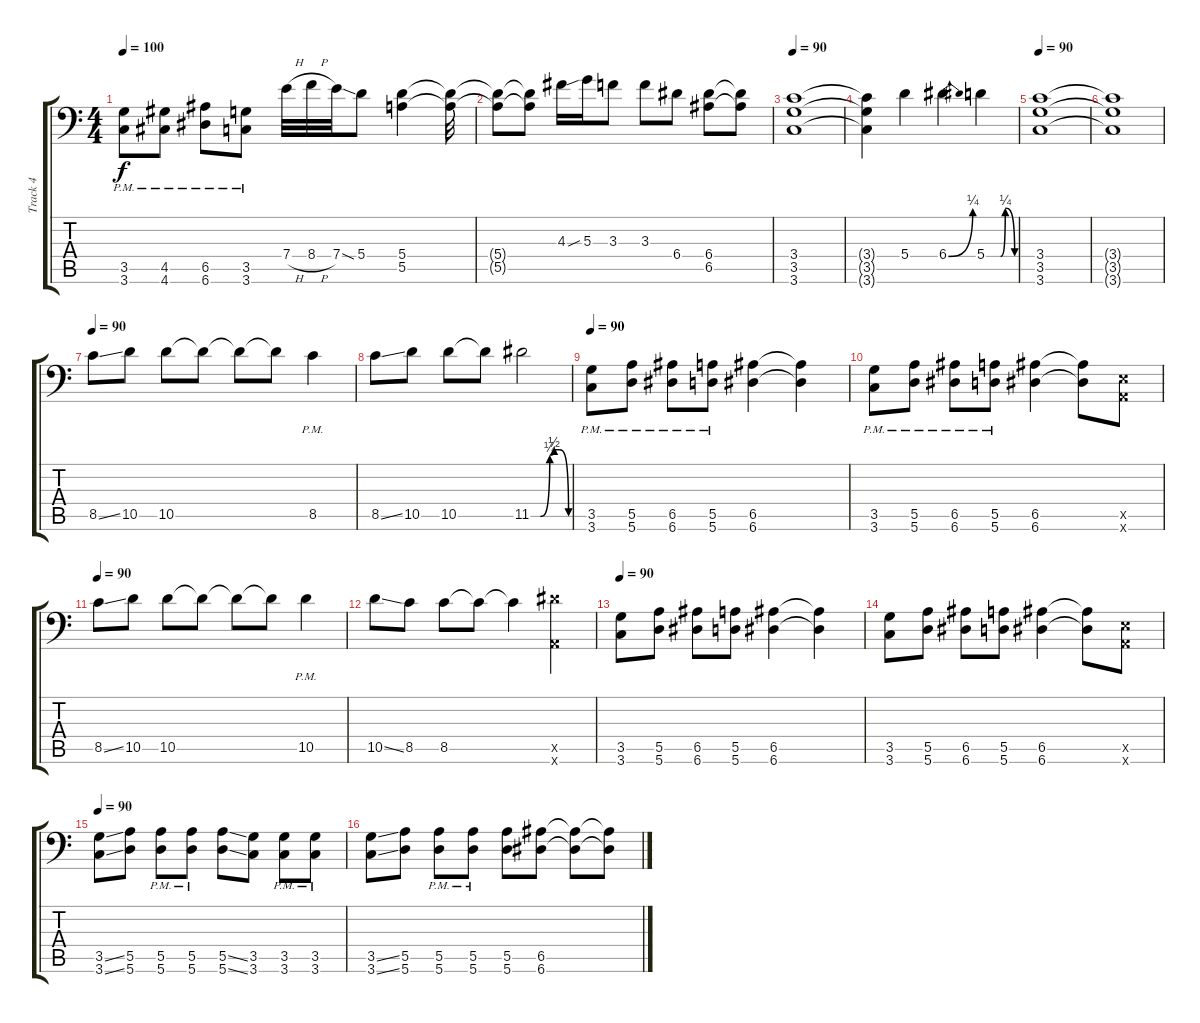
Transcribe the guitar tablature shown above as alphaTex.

\track ("Track 4" "Track 4") {instrument overdrivenguitar}
\staff {score tabs}
\tuning (B3 Gb3 D3 A2 E2 A1) {hide}
\ts (4 4)
\tempo 100
\clef f4
\ks c
(3.5{pm} 3.6{pm}).8{dy f} (4.5{pm} 4.6{pm}).8 (6.5{pm} 6.6{pm}).8 (3.5{pm} 3.6{pm}).8 7.4{h}.32 8.4{h}.32 7.4{sod}.32 5.4.8 (5.4 5.5).4 (5.4{t} 5.5{t}).32 |
(5.4{t} 5.5{t}).8 (5.4{t} 5.5{t}).8 4.3.16 5.3{sib}.16 3.3.8 3.3.8 6.4.8 (6.4 6.5).8 (6.4{t} 6.5{t}).8 |
\tempo 90
(3.4 3.5 3.6).1 |
(3.4{t} 3.5{t} 3.6{t}).4 5.4.4 6.4{be (bend 0 0 60 1)}.4 5.4{be (custom 0 0 15 0 20 0 24 0 30 0 40 1 60 0)}.4 |
\tempo 90
(3.4 3.5 3.6).1 |
(3.4{t} 3.5{t} 3.6{t}).1 |
\tempo 90
8.5{ss}.8 10.5.8 10.5.8 10.5{t}.8 10.5{t}.8 10.5{t}.8 8.5{pm}.4 |
8.5{ss}.8 10.5.8 10.5.8 10.5{t}.8 11.5{be (custom 0 0 15 0 30 1 37 2 40 2 43 2 45 2 60 0)}.2 |
\tempo 90
(3.5{pm} 3.6{pm}).8 (5.5{pm} 5.6{pm}).8 (6.5{pm} 6.6{pm}).8 (5.5{pm} 5.6{pm}).8 (6.5 6.6).4 (6.5{t} 6.6{t}).4 |
(3.5{pm} 3.6{pm}).8 (5.5{pm} 5.6{pm}).8 (6.5{pm} 6.6{pm}).8 (5.5{pm} 5.6{pm}).8 (6.5 6.6).4 (6.5{t} 6.6{t}).8 (0.5{x} 0.6{x}).8 |
\tempo 90
8.5{ss}.8 10.5.8 10.5.8 10.5{t}.8 10.5{t}.8 10.5{t}.8 10.5{pm}.4 |
10.5{ss}.8 8.5.8 8.5.8 8.5{t}.8 8.5{t}.4 (11.5{x} 0.6{x}).4 |
\tempo 90
(3.5 3.6).8 (5.5 5.6).8 (6.5 6.6).8 (5.5 5.6).8 (6.5 6.6).4 (6.5{t} 6.6{t}).4 |
(3.5 3.6).8 (5.5 5.6).8 (6.5 6.6).8 (5.5 5.6).8 (6.5 6.6).4 (6.5{t} 6.6{t}).8 (0.5{x} 0.6{x}).8 |
\tempo 90
(3.5{ss} 3.6{ss}).8 (5.5 5.6).8 (5.5{pm} 5.6{pm}).8 (5.5{pm} 5.6{pm}).8 (5.5{ss} 5.6{ss}).8 (3.5 3.6).8 (3.5{pm} 3.6{pm}).8 (3.5{pm} 3.6{pm}).8 |
(3.5{ss} 3.6{ss}).8 (5.5 5.6).8 (5.5{pm} 5.6{pm}).8 (5.5{pm} 5.6{pm}).8 (5.5 5.6).8 (6.5 6.6).8 (6.5{t} 6.6{t}).8 (6.5{t} 6.6{t}).8
